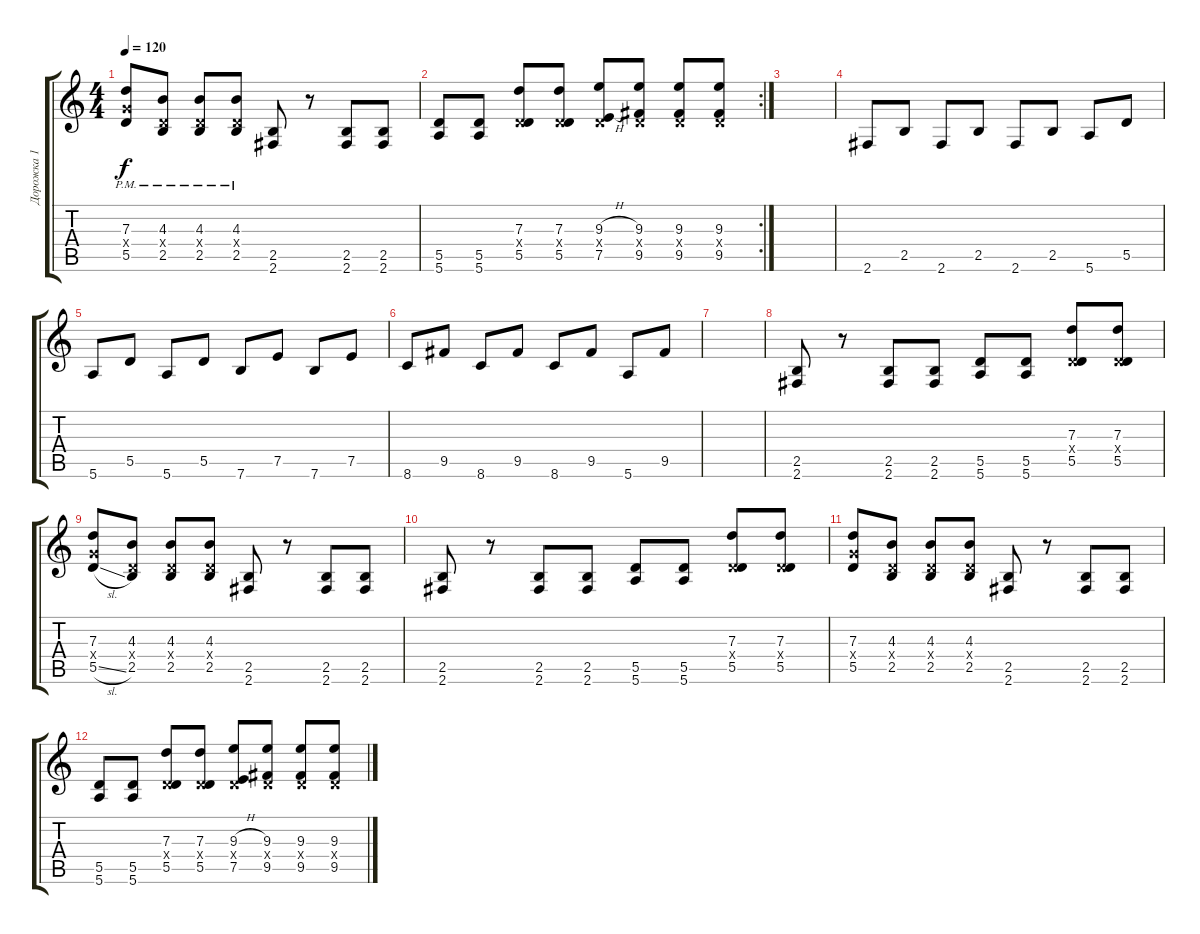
\track ("Дорожка 1" "Дорожка 1") {instrument distortionguitar}
\staff {score tabs}
\tuning (E4 B3 G3 D3 A2 E2) {hide}
\ts (4 4)
\tempo 120
\clef g2
\ks c
(7.3{pm} 5.4{x} 5.5{pm}).8{dy f} (4.3{pm} 0.4{x} 2.5{pm}).8 (4.3{pm} 0.4{x} 2.5{pm}).8 (4.3{pm} 0.4{x} 2.5{pm}).8 (2.5 2.6).8 r.8 (2.5 2.6).8 (2.5 2.6).8 |
\rc 2
(5.5 5.6).8 (5.5 5.6).8 (7.3 0.4{x} 5.5).8 (7.3 0.4{x} 5.5).8 (9.3{h} 0.4{x} 7.5{h}).8 (9.3 0.4{x} 9.5).8 (9.3 0.4{x} 9.5).8 (9.3 0.4{x} 9.5).8 |
|
2.6.8{instrument acousticguitarsteel} 2.5.8 2.6.8 2.5.8 2.6.8 2.5.8 5.6.8 5.5.8 |
5.6.8 5.5.8 5.6.8 5.5.8 7.6.8 7.5.8 7.6.8 7.5.8 |
8.6.8 9.5.8 8.6.8 9.5.8 8.6.8 9.5.8 5.6.8 9.5.8 |
|
(2.5 2.6).8{instrument overdrivenguitar} r.8 (2.5 2.6).8 (2.5 2.6).8 (5.5 5.6).8 (5.5 5.6).8 (7.3 0.4{x} 5.5).8 (7.3 0.4{x} 5.5).8 |
(7.3 5.4{x} 5.5{sl}).8 (4.3 0.4{x} 2.5).8 (4.3 0.4{x} 2.5).8 (4.3 0.4{x} 2.5).8 (2.5 2.6).8 r.8 (2.5 2.6).8 (2.5 2.6).8 |
(2.5 2.6).8 r.8 (2.5 2.6).8 (2.5 2.6).8 (5.5 5.6).8 (5.5 5.6).8 (7.3 0.4{x} 5.5).8 (7.3 0.4{x} 5.5).8 |
(7.3 5.4{x} 5.5).8 (4.3 0.4{x} 2.5).8 (4.3 0.4{x} 2.5).8 (4.3 0.4{x} 2.5).8 (2.5 2.6).8 r.8 (2.5 2.6).8 (2.5 2.6).8 |
(5.5 5.6).8 (5.5 5.6).8 (7.3 0.4{x} 5.5).8 (7.3 0.4{x} 5.5).8 (9.3{h} 0.4{x} 7.5{h}).8 (9.3 0.4{x} 9.5).8 (9.3 0.4{x} 9.5).8 (9.3 0.4{x} 9.5).8
